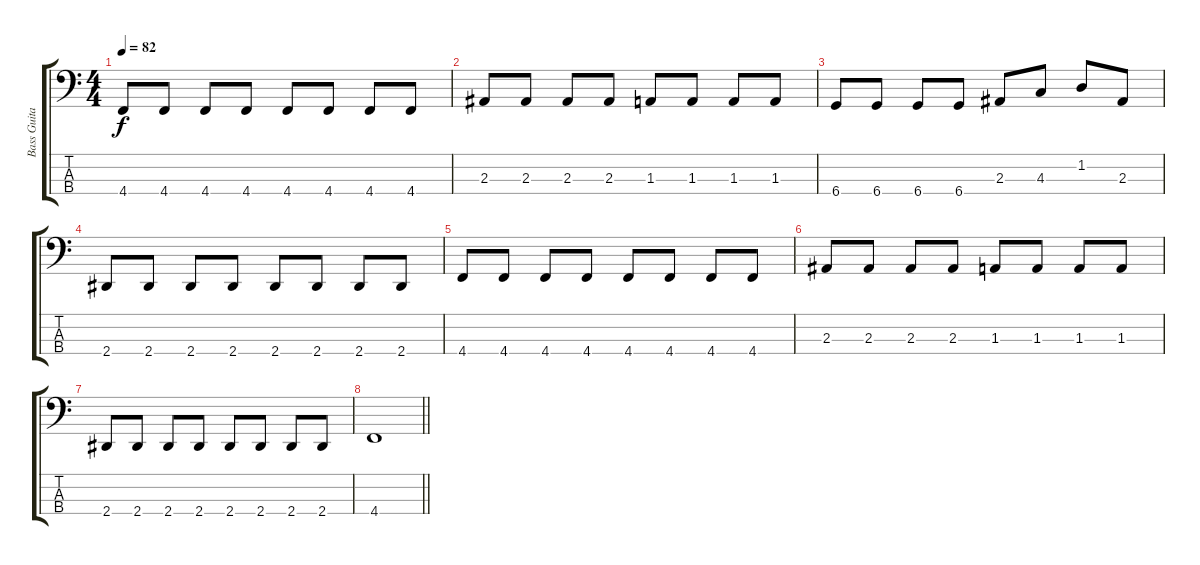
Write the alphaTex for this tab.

\track ("Bass Guitar" "Bass Guita") {instrument electricbassfinger}
\staff {score tabs}
\tuning (Gb2 Db2 Ab1 Db1) {hide}
\ts (4 4)
\tempo 82
\clef f4
\ks c
4.4.8{dy f} 4.4.8 4.4.8 4.4.8 4.4.8 4.4.8 4.4.8 4.4.8 |
2.3.8 2.3.8 2.3.8 2.3.8 1.3.8 1.3.8 1.3.8 1.3.8 |
6.4.8 6.4.8 6.4.8 6.4.8 2.3.8 4.3.8 1.2.8 2.3.8 |
2.4.8 2.4.8 2.4.8 2.4.8 2.4.8 2.4.8 2.4.8 2.4.8 |
4.4.8 4.4.8 4.4.8 4.4.8 4.4.8 4.4.8 4.4.8 4.4.8 |
2.3.8 2.3.8 2.3.8 2.3.8 1.3.8 1.3.8 1.3.8 1.3.8 |
2.4.8 2.4.8 2.4.8 2.4.8 2.4.8 2.4.8 2.4.8 2.4.8 |
\barLineRight lightlight
4.4.1
